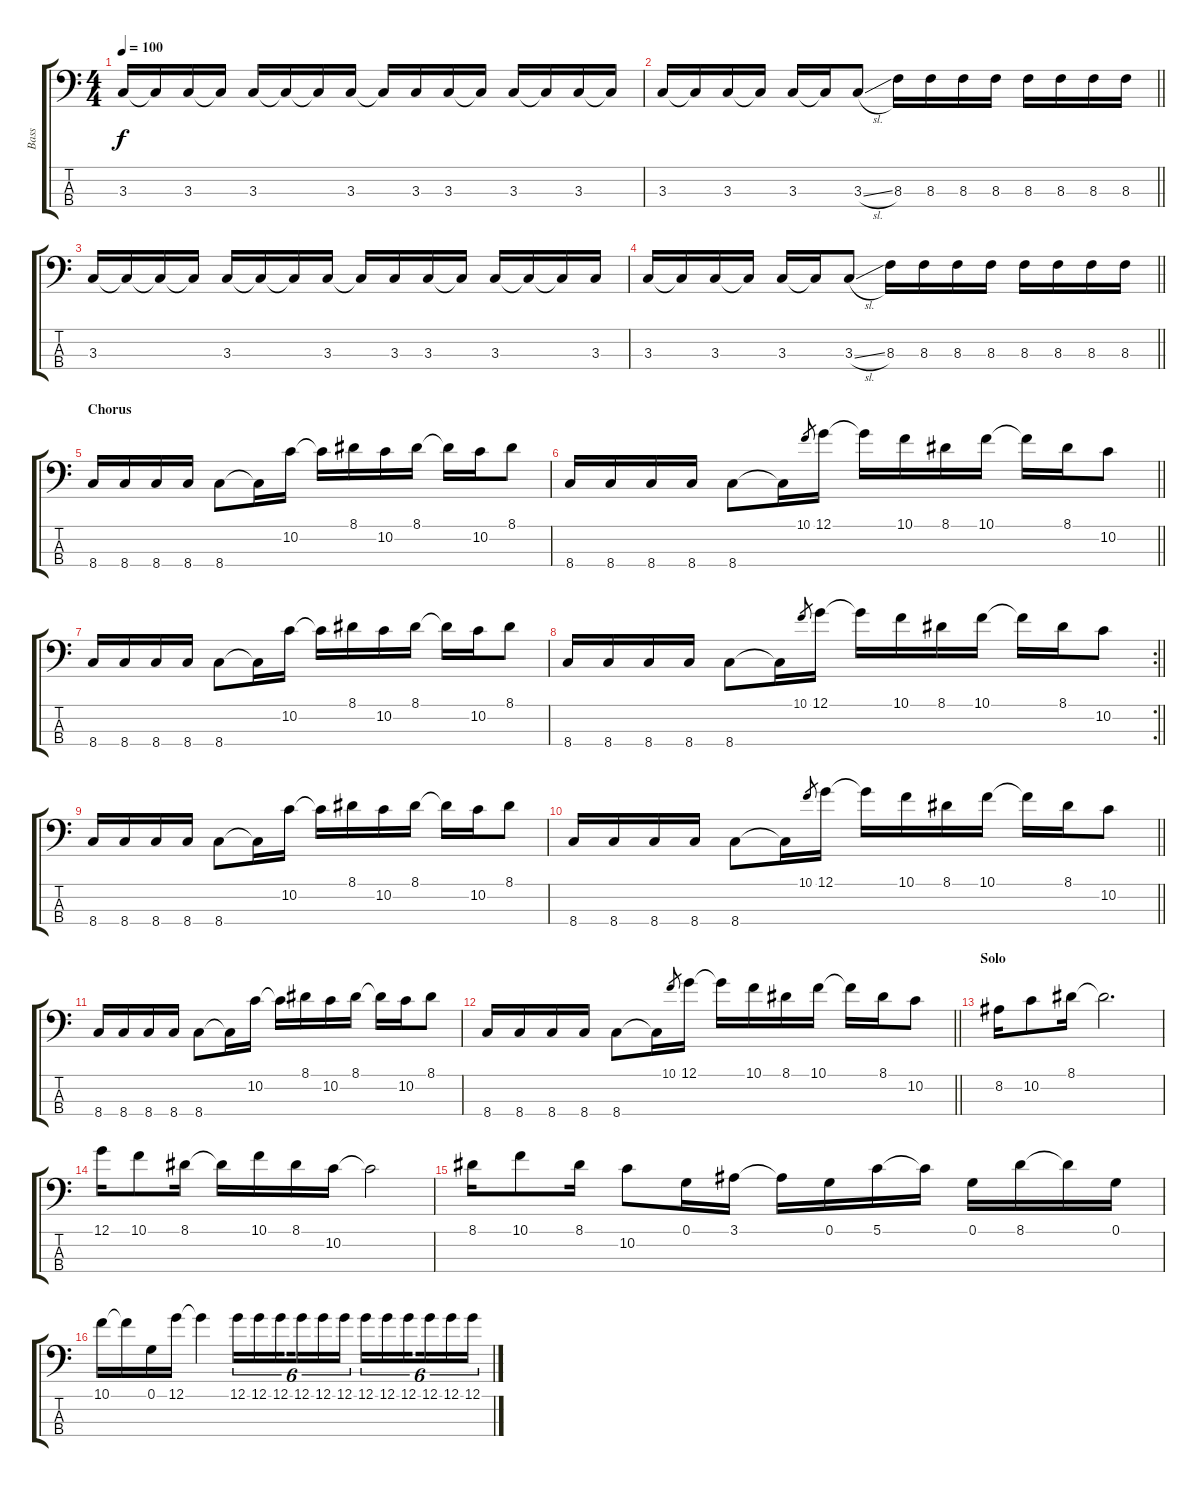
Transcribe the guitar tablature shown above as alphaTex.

\track ("Bass" "Bass") {instrument distortionguitar}
\staff {score tabs}
\tuning (G2 D2 A1 E1) {hide}
\ts (4 4)
\tempo 100
\clef f4
\ks c
3.3.16{dy f} 3.3{t}.16 3.3.16 3.3{t}.16 3.3.16 3.3{t}.16 3.3{t}.16 3.3.16 3.3{t}.16 3.3.16 3.3.16 3.3{t}.16 3.3.16 3.3{t}.16 3.3.16 3.3{t}.16 |
\barLineRight lightlight
3.3.16 3.3{t}.16 3.3.16 3.3{t}.16 3.3.16 3.3{t}.16 3.3{sl}.8 8.3.16 8.3.16 8.3.16 8.3.16 8.3.16 8.3.16 8.3.16 8.3.16 |
3.3.16 3.3{t}.16 3.3{t}.16 3.3{t}.16 3.3.16 3.3{t}.16 3.3{t}.16 3.3.16 3.3{t}.16 3.3.16 3.3.16 3.3{t}.16 3.3.16 3.3{t}.16 3.3{t}.16 3.3.16 |
\barLineRight lightlight
3.3.16 3.3{t}.16 3.3.16 3.3{t}.16 3.3.16 3.3{t}.16 3.3{sl}.8 8.3.16 8.3.16 8.3.16 8.3.16 8.3.16 8.3.16 8.3.16 8.3.16 |
\section ("" "Chorus")
8.4.16 8.4.16 8.4.16 8.4.16 8.4.8 8.4{t}.16 10.2.16 10.2{t}.16 8.1.16 10.2.16 8.1.16 8.1{t}.16 10.2.16 8.1.8 |
\barLineRight lightlight
8.4.16 8.4.16 8.4.16 8.4.16 8.4.8 8.4{t}.16 10.1.8{gr} 12.1.16 12.1{t}.16 10.1.16 8.1.16 10.1.16 10.1{t}.16 8.1.16 10.2.8 |
8.4.16 8.4.16 8.4.16 8.4.16 8.4.8 8.4{t}.16 10.2.16 10.2{t}.16 8.1.16 10.2.16 8.1.16 8.1{t}.16 10.2.16 8.1.8 |
\rc 2
\barLineRight lightlight
8.4.16 8.4.16 8.4.16 8.4.16 8.4.8 8.4{t}.16 10.1.8{gr} 12.1.16 12.1{t}.16 10.1.16 8.1.16 10.1.16 10.1{t}.16 8.1.16 10.2.8 |
8.4.16 8.4.16 8.4.16 8.4.16 8.4.8 8.4{t}.16 10.2.16 10.2{t}.16 8.1.16 10.2.16 8.1.16 8.1{t}.16 10.2.16 8.1.8 |
\barLineRight lightlight
8.4.16 8.4.16 8.4.16 8.4.16 8.4.8 8.4{t}.16 10.1.8{gr} 12.1.16 12.1{t}.16 10.1.16 8.1.16 10.1.16 10.1{t}.16 8.1.16 10.2.8 |
8.4.16 8.4.16 8.4.16 8.4.16 8.4.8 8.4{t}.16 10.2.16 10.2{t}.16 8.1.16 10.2.16 8.1.16 8.1{t}.16 10.2.16 8.1.8 |
\barLineRight lightlight
8.4.16 8.4.16 8.4.16 8.4.16 8.4.8 8.4{t}.16 10.1.8{gr} 12.1.16 12.1{t}.16 10.1.16 8.1.16 10.1.16 10.1{t}.16 8.1.16 10.2.8 |
\section ("" "Solo")
8.2.16{volume 16} 10.2.8 8.1.16 8.1{t}.2{d} |
12.1.16 10.1.8 8.1.16 8.1{t}.16 10.1.16 8.1.16 10.2.16 10.2{t}.2 |
8.1.16 10.1.8 8.1.16 10.2.8 0.1.16 3.1.16 3.1{t}.16 0.1.16 5.1.16 5.1{t}.16 0.1.16 8.1.16 8.1{t}.16 0.1.16 |
10.1.16 10.1{t}.16 0.1.16 12.1.16 12.1{t}.4 12.1.16{tu (6 4)} 12.1.16{tu (6 4)} 12.1.16{tu (6 4) beam splitsecondary} 12.1.16{tu (6 4)} 12.1.16{tu (6 4)} 12.1.16{tu (6 4)} 12.1.16{tu (6 4)} 12.1.16{tu (6 4)} 12.1.16{tu (6 4) beam splitsecondary} 12.1.16{tu (6 4)} 12.1.16{tu (6 4)} 12.1.16{tu (6 4)}
